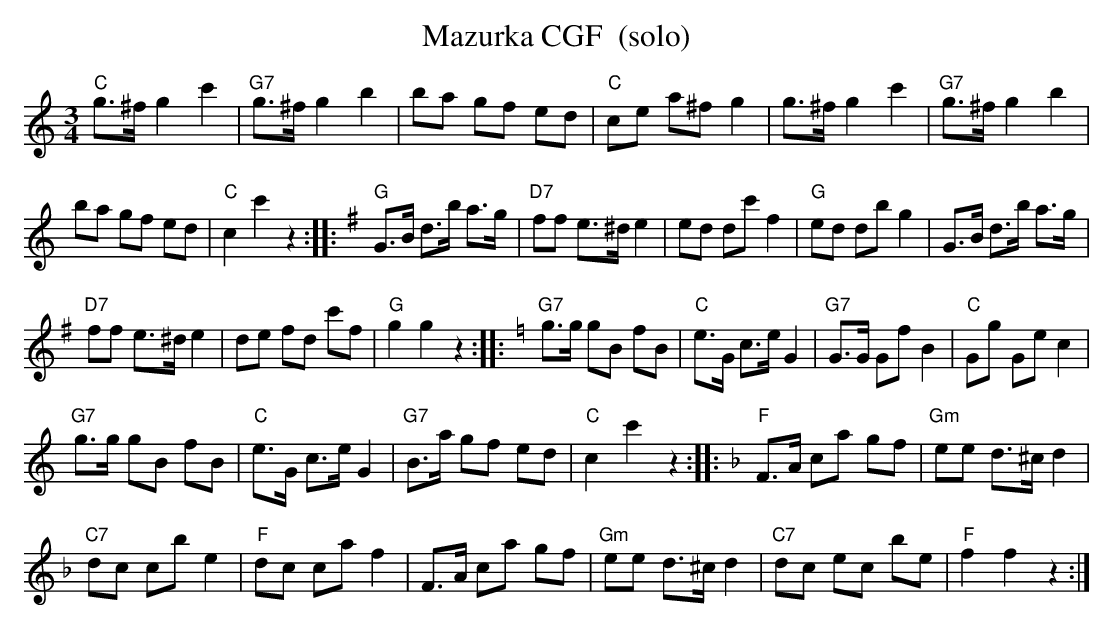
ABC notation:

X:1
T: Mazurka CGF  (solo)
M:3/4
L:1/8
K:C
"C"g>^fg2c'2 | "G7"g>^fg2b2 | ba gf ed | "C"ce a^fg2 | g>^fg2c'2 | "G7"g>^fg2b2 |
ba gf ed | "C"c2c'2z2 :: [K:G] "G"G>B d>b a>g | "D7"ff e>^d e2 | ed dc'f2 | "G"ed dbg2 | G>B d>b a>g |
"D7"ff e>^de2 | de fd c'f | "G"g2g2z2 :: [K:C] "G7"g>g gB fB | "C"e>G c>eG2 | "G7"G>G GfB2 | "C"Gg Gec2 |
"G7"g>g gB fB | "C"e>G c>eG2 | "G7"B>a gf ed | "C"c2c'2z2 :: [K:F] "F"F>A ca gf | "Gm"ee d>^cd2 |
"C7"dc cbe2 | "F"dc caf2 | F>A ca gf | "Gm"ee d>^cd2 | "C7"dc ec be | "F"f2f2z2 :|
